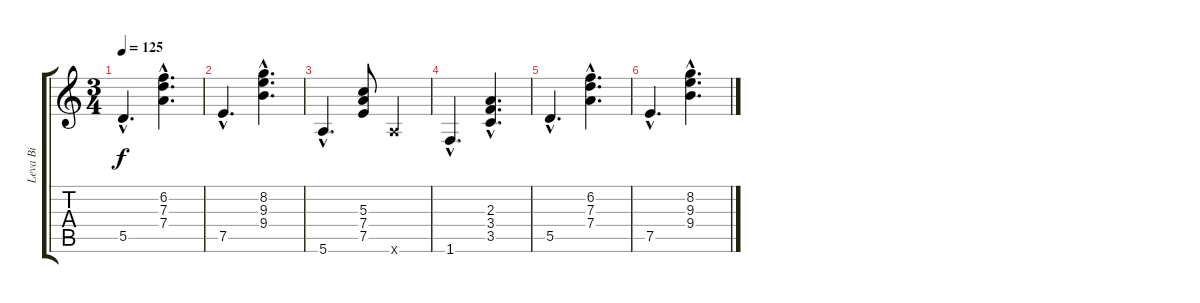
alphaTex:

\track ("Leva Bi" "Leva Bi") {instrument acousticguitarsteel}
\staff {score tabs}
\tuning (E4 B3 G3 D3 A2 E2) {hide}
\ts (3 4)
\tempo 125
\clef g2
\ks c
5.5{hac}.4{d dy f} (6.2{hac} 7.3{hac} 7.4{hac}).4{d} |
7.5{hac}.4{d} (8.2{hac} 9.3{hac} 9.4{hac}).4{d} |
5.6{hac}.4{d} (5.3 7.4 7.5).8{volume 0} 5.6{x}.4 |
1.6{hac}.4{d} (2.3{hac} 3.4{hac} 3.5{hac}).4{d} |
5.5{hac}.4{d} (6.2{hac} 7.3{hac} 7.4{hac}).4{d} |
7.5{hac}.4{d} (8.2{hac} 9.3{hac} 9.4{hac}).4{d}
